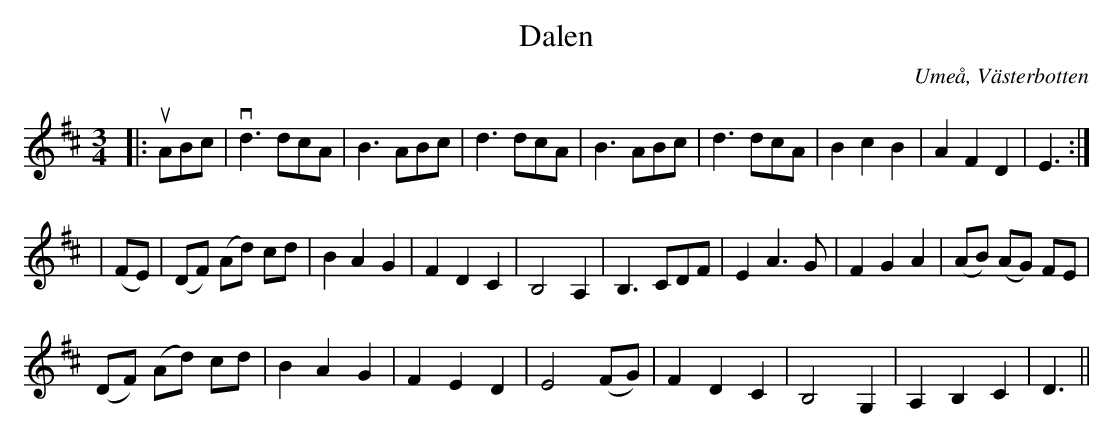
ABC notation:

X:1
T:Dalen
O:Umeå, Västerbotten
M:3/4
L:1/8
K:D
|: uABc | vd3 dcA | B3 ABc | d3 dcA | B3 ABc | d3 dcA | B2 c2 B2 | A2 F2 D2 | E3 :|
| (FE) | (DF) (Ad) cd | B2 A2 G2 | F2 D2 C2 | B,4 A,2 | B,3 CDF | E2 A3 G | F2 G2 A2 | (AB) (AG) FE |
 (DF) (Ad) cd | B2 A2 G2 | F2 E2 D2 | E4 (FG) | F2 D2 C2 | B,4 G,2 | A,2 B,2 C2 | D3 ||
